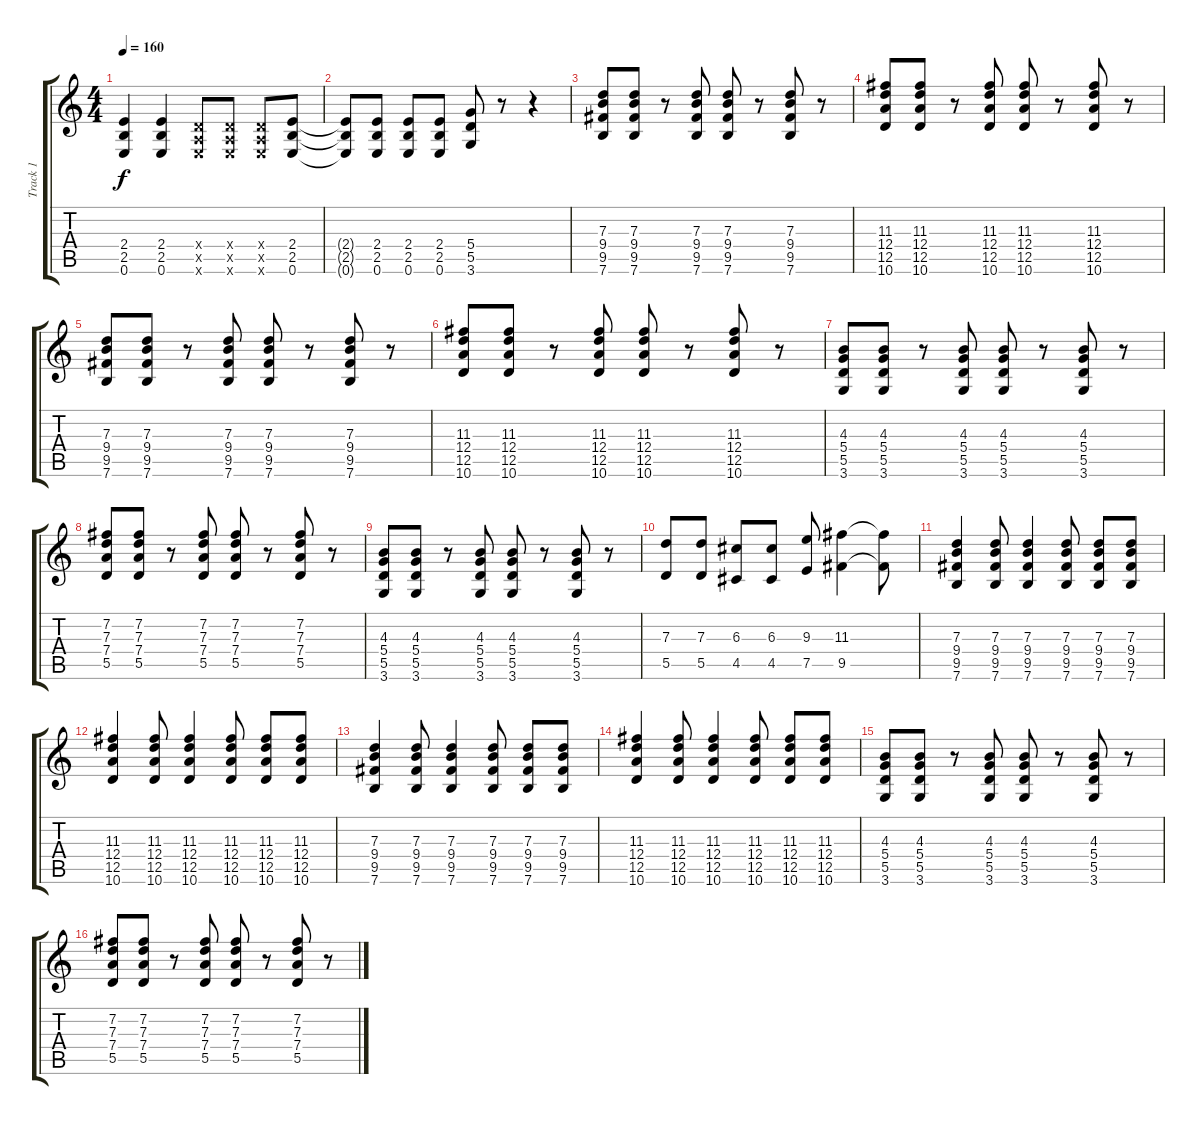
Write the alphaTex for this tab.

\track ("Track 1" "Track 1") {instrument acousticguitarsteel}
\staff {score tabs}
\tuning (E4 B3 G3 D3 A2 E2) {hide}
\ts (4 4)
\tempo 160
\clef g2
\ks c
(2.4 2.5 0.6).4{dy f} (2.4 2.5 0.6).4 (0.4{x} 0.5{x} 0.6{x}).8 (0.4{x} 0.5{x} 0.6{x}).8 (0.4{x} 0.5{x} 0.6{x}).8 (2.4 2.5 0.6).8 |
(2.4{t} 2.5{t} 0.6{t}).8 (2.4 2.5 0.6).8 (2.4 2.5 0.6).8 (2.4 2.5 0.6).8 (5.4 5.5 3.6).8 r.8 r.4 |
(7.3 9.4 9.5 7.6).8 (7.3 9.4 9.5 7.6).8 r.8 (7.3 9.4 9.5 7.6).8 (7.3 9.4 9.5 7.6).8 r.8 (7.3 9.4 9.5 7.6).8 r.8 |
(11.3 12.4 12.5 10.6).8 (11.3 12.4 12.5 10.6).8 r.8 (11.3 12.4 12.5 10.6).8 (11.3 12.4 12.5 10.6).8 r.8 (11.3 12.4 12.5 10.6).8 r.8 |
(7.3 9.4 9.5 7.6).8 (7.3 9.4 9.5 7.6).8 r.8 (7.3 9.4 9.5 7.6).8 (7.3 9.4 9.5 7.6).8 r.8 (7.3 9.4 9.5 7.6).8 r.8 |
(11.3 12.4 12.5 10.6).8 (11.3 12.4 12.5 10.6).8 r.8 (11.3 12.4 12.5 10.6).8 (11.3 12.4 12.5 10.6).8 r.8 (11.3 12.4 12.5 10.6).8 r.8 |
(4.3 5.4 5.5 3.6).8 (4.3 5.4 5.5 3.6).8 r.8 (4.3 5.4 5.5 3.6).8 (4.3 5.4 5.5 3.6).8 r.8 (4.3 5.4 5.5 3.6).8 r.8 |
(7.2 7.3 7.4 5.5).8 (7.2 7.3 7.4 5.5).8 r.8 (7.2 7.3 7.4 5.5).8 (7.2 7.3 7.4 5.5).8 r.8 (7.2 7.3 7.4 5.5).8 r.8 |
(4.3 5.4 5.5 3.6).8 (4.3 5.4 5.5 3.6).8 r.8 (4.3 5.4 5.5 3.6).8 (4.3 5.4 5.5 3.6).8 r.8 (4.3 5.4 5.5 3.6).8 r.8 |
(7.3 5.5).8 (7.3 5.5).8 (6.3 4.5).8 (6.3 4.5).8 (9.3 7.5).8 (11.3 9.5).4 (11.3{t} 9.5{t}).8 |
(7.3 9.4 9.5 7.6).4 (7.3 9.4 9.5 7.6).8 (7.3 9.4 9.5 7.6).4 (7.3 9.4 9.5 7.6).8 (7.3 9.4 9.5 7.6).8 (7.3 9.4 9.5 7.6).8 |
(11.3 12.4 12.5 10.6).4 (11.3 12.4 12.5 10.6).8 (11.3 12.4 12.5 10.6).4 (11.3 12.4 12.5 10.6).8 (11.3 12.4 12.5 10.6).8 (11.3 12.4 12.5 10.6).8 |
(7.3 9.4 9.5 7.6).4 (7.3 9.4 9.5 7.6).8 (7.3 9.4 9.5 7.6).4 (7.3 9.4 9.5 7.6).8 (7.3 9.4 9.5 7.6).8 (7.3 9.4 9.5 7.6).8 |
(11.3 12.4 12.5 10.6).4 (11.3 12.4 12.5 10.6).8 (11.3 12.4 12.5 10.6).4 (11.3 12.4 12.5 10.6).8 (11.3 12.4 12.5 10.6).8 (11.3 12.4 12.5 10.6).8 |
(4.3 5.4 5.5 3.6).8 (4.3 5.4 5.5 3.6).8 r.8 (4.3 5.4 5.5 3.6).8 (4.3 5.4 5.5 3.6).8 r.8 (4.3 5.4 5.5 3.6).8 r.8 |
(7.2 7.3 7.4 5.5).8 (7.2 7.3 7.4 5.5).8 r.8 (7.2 7.3 7.4 5.5).8 (7.2 7.3 7.4 5.5).8 r.8 (7.2 7.3 7.4 5.5).8 r.8
